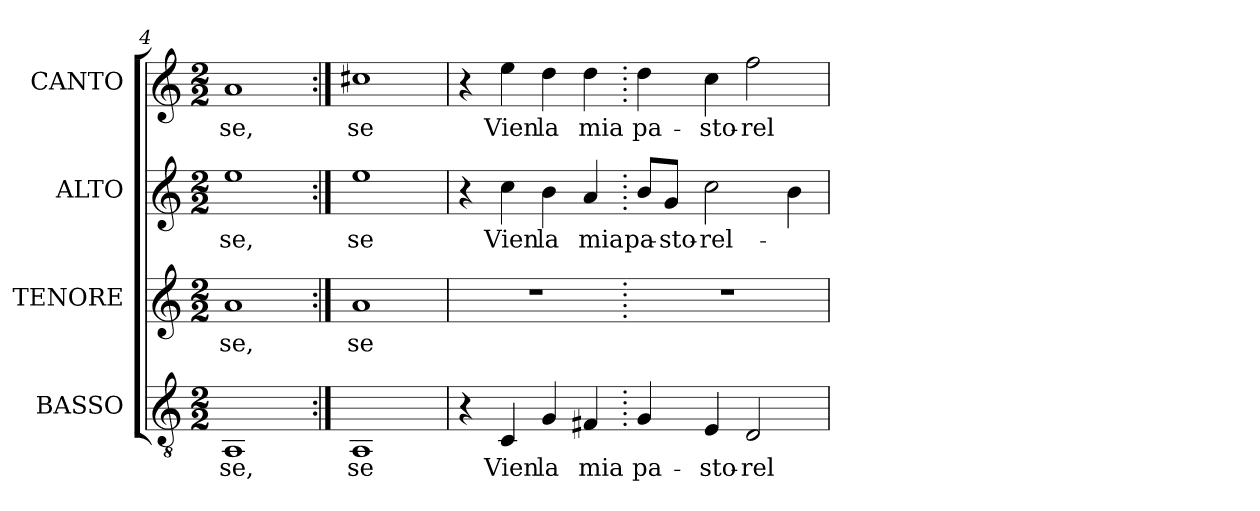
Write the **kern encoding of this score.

**kern	**text	**kern	**text	**kern	**text	**kern	**text
*part4	*part4	*part3	*part3	*part2	*part2	*part1	*part1
*staff4	*staff4	*staff3	*staff3	*staff2	*staff2	*staff1	*staff1
*I"BASSO	*	*I"TENORE	*	*I"ALTO	*	*I"CANTO	*
*clefGv2	*	*clefG2	*	*clefG2	*	*clefG2	*
*k[]	*	*k[]	*	*k[]	*	*k[]	*
*C:	*	*C:	*	*C:	*	*C:	*
*M2/2	*	*M2/2	*	*M2/2	*	*M2/2	*
=4	=4	=4	=4	=4	=4	=4	=4
!	!LO:LY:b:color=#000000	!	!	!	!	!	!
!	!	!	!LO:LY:b:color=#000000	!	!	!	!
!	!	!	!	!	!LO:LY:b:color=#000000	!	!
!	!	!	!	!	!	!	!LO:LY:b:color=#000000
1AAi	-se,	1ai	-se,	1eei	-se,	1ai	-se,
=5:|!	=5:|!	=5:|!	=5:|!	=5:|!	=5:|!	=5:|!	=5:|!
!	!LO:LY:b:color=#000000	!	!	!	!	!	!
!	!	!	!LO:LY:b:color=#000000	!	!	!	!
!	!	!	!	!	!LO:LY:b:color=#000000	!	!
!	!	!	!	!	!	!	!LO:LY:b:color=#000000
1AAi	- se	1ai	- se	1eei	- se	1cc#Xi	- se
!!LO:LB:g=z
=5	=5	=5	=5	=5	=5	=5	=5
4r	.	1r	.	4r	.	4r	.
!	!LO:LY:b:color=#000000	!	!	!	!	!	!
!	!	!	!	!	!LO:LY:b:color=#000000	!	!
!	!	!	!	!	!	!	!LO:LY:b:color=#000000
4Ci/	Vien	.	.	4cci\	Vien	4eei\	Vien
!	!LO:LY:b:color=#000000	!	!	!	!	!	!
!	!	!	!	!	!LO:LY:b:color=#000000	!	!
!	!	!	!	!	!	!	!LO:LY:b:color=#000000
4Gi/	la	.	.	4bi\	la	4ddi\	la
!	!LO:LY:b:color=#000000	!	!	!	!	!	!
!	!	!	!	!	!LO:LY:b:color=#000000	!	!
!	!	!	!	!	!	!	!LO:LY:b:color=#000000
4F#Xi/	mia	.	.	4ai/	mia	4ddi\	mia
=6.	=6.	=6.	=6.	=6.	=6.	=6.	=6.
!	!LO:LY:b:color=#000000	!	!	!	!	!	!
!	!	!	!	!	!LO:LY:b:color=#000000	!	!
!	!	!	!	!	!	!	!LO:LY:b:color=#000000
4Gi/	pa-	1r	.	8bi/L	pa-	4ddi\	pa-
!	!	!	!	!	!LO:LY:b:color=#000000	!	!
.	.	.	.	8gi/J	-sto-	.	.
!	!LO:LY:b:color=#000000	!	!	!	!	!	!
!	!	!	!	!	!LO:LY:b:color=#000000	!	!
!	!	!	!	!	!	!	!LO:LY:b:color=#000000
4Ei/	-sto-	.	.	2cci\	-rel-	4cci\	-sto-
!	!LO:LY:b:color=#000000	!	!	!	!	!	!
!	!	!	!	!	!	!	!LO:LY:b:color=#000000
2Di/	-rel-	.	.	.	.	2ffi\	-rel-
.	.	.	.	4bi\	.	.	.
=	=	=	=	=	=	=	=
*-	*-	*-	*-	*-	*-	*-	*-
